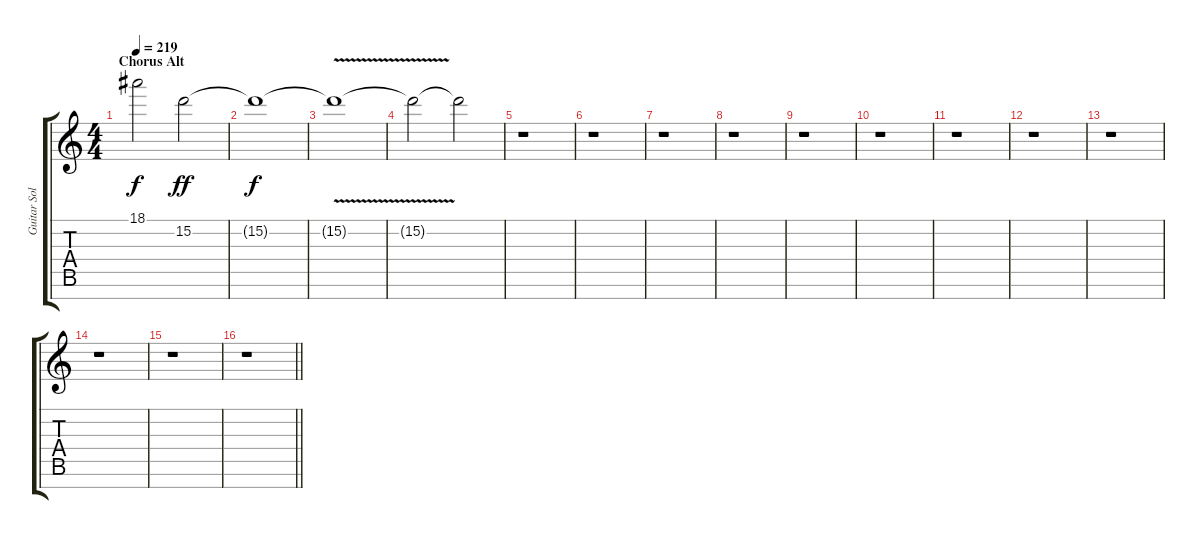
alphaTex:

\track ("Guitar Solo" "Guitar Sol") {instrument distortionguitar}
\staff {score tabs}
\tuning (E4 B3 G3 D3 A2 E2 B1) {hide}
\ts (4 4)
\section ("" "Chorus Alt")
\tempo 219
\clef g2
\ks c
18.1{t}.2{dy f} 15.2.2{dy ff} |
15.2{t}.1{dy f} |
15.2{v t}.1 |
15.2{t}.2 15.2{t}.2 |
r.1 |
r.1 |
r.1 |
r.1 |
r.1 |
r.1 |
r.1 |
r.1 |
r.1 |
r.1 |
r.1 |
\barLineRight lightlight
r.1
